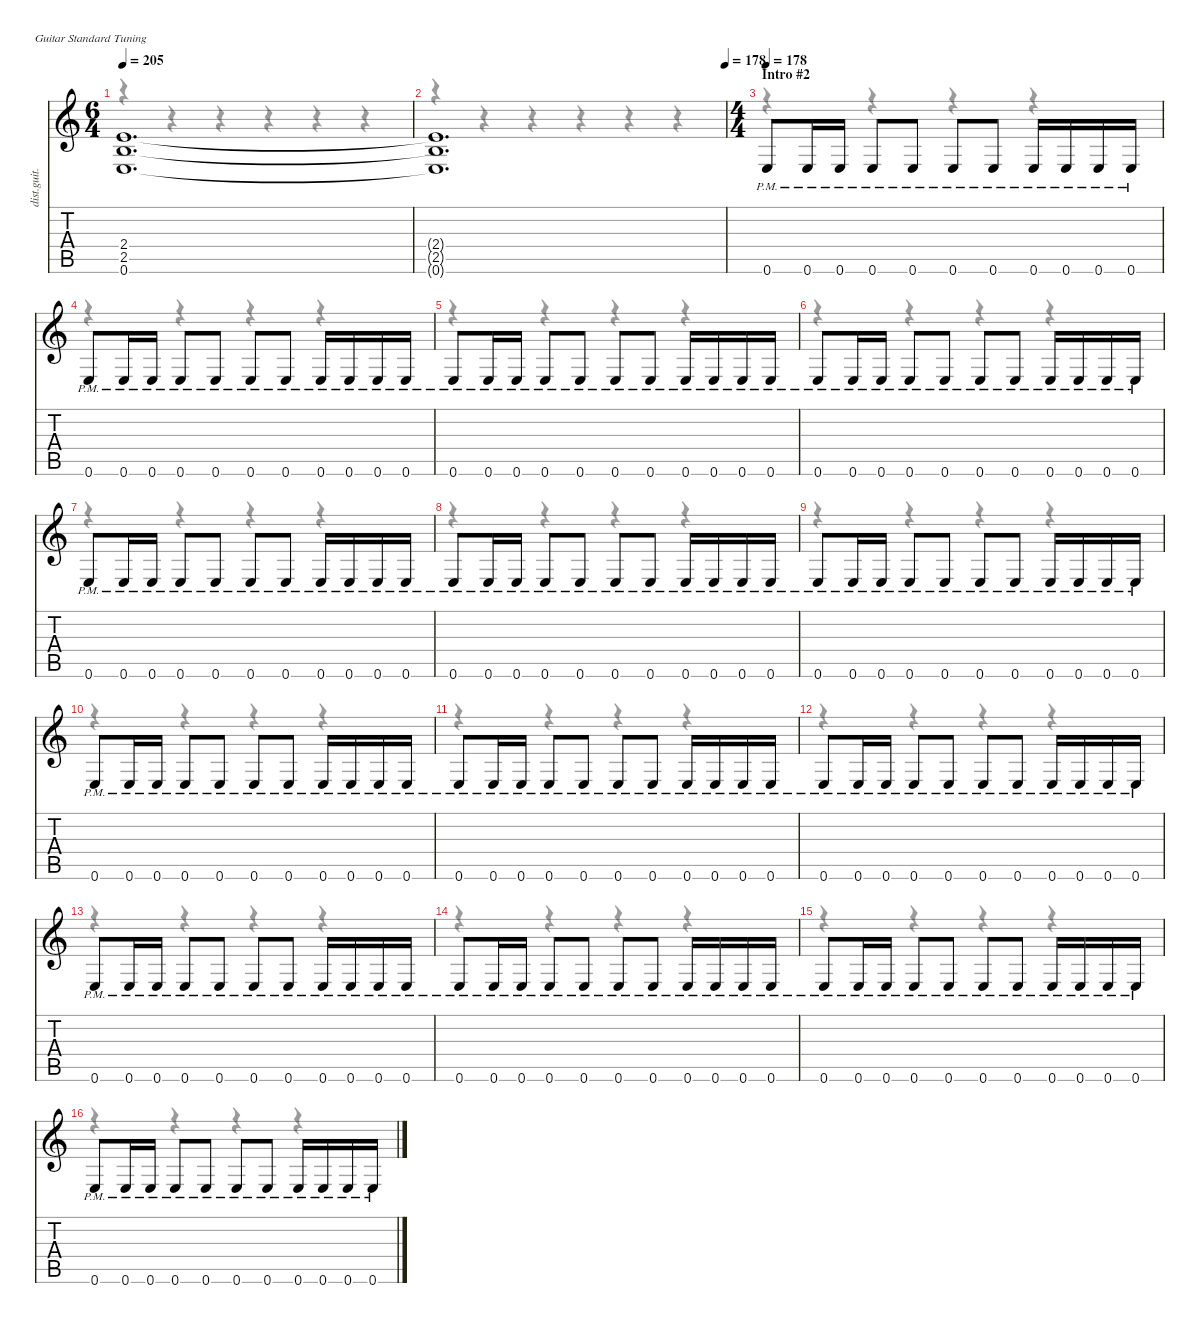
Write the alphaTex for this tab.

\defaultSystemsLayout 4
\hideDynamics
\bracketExtendMode nobrackets
\otherSystemsTrackNameOrientation horizontal
\track ("James Hetfield (Rhythm Guitar)" "dist.guit.") {instrument distortionguitar}
\staff {score tabs}
\tuning (E4 B3 G3 D3 A2 E2)
\voice
\ts (6 4)
\tempo 205
\clef g2
\ks c
(2.4{t} 2.5{t} 0.6{t}).1{d dy f beam Up} |
\tempo (178 1)
(2.4{t} 2.5{t} 0.6{t}).1{d beam Up} |
\ts (4 4)
\beaming (8 2 2 2 2)
\section ("" "Intro #2")
\tempo 178
0.6{pm}.8{beam Up} 0.6{pm}.16{beam Up} 0.6{pm}.16{beam Up} 0.6{pm}.8{beam Up} 0.6{pm}.8{beam Up} 0.6{pm}.8{beam Up} 0.6{pm}.8{beam Up} 0.6{pm}.16{beam Up} 0.6{pm}.16{beam Up} 0.6{pm}.16{beam Up} 0.6{pm}.16{beam Up} |
0.6{pm}.8{beam Up} 0.6{pm}.16{beam Up} 0.6{pm}.16{beam Up} 0.6{pm}.8{beam Up} 0.6{pm}.8{beam Up} 0.6{pm}.8{beam Up} 0.6{pm}.8{beam Up} 0.6{pm}.16{beam Up} 0.6{pm}.16{beam Up} 0.6{pm}.16{beam Up} 0.6{pm}.16{beam Up} |
0.6{pm}.8{beam Up} 0.6{pm}.16{beam Up} 0.6{pm}.16{beam Up} 0.6{pm}.8{beam Up} 0.6{pm}.8{beam Up} 0.6{pm}.8{beam Up} 0.6{pm}.8{beam Up} 0.6{pm}.16{beam Up} 0.6{pm}.16{beam Up} 0.6{pm}.16{beam Up} 0.6{pm}.16{beam Up} |
0.6{pm}.8{beam Up} 0.6{pm}.16{beam Up} 0.6{pm}.16{beam Up} 0.6{pm}.8{beam Up} 0.6{pm}.8{beam Up} 0.6{pm}.8{beam Up} 0.6{pm}.8{beam Up} 0.6{pm}.16{beam Up} 0.6{pm}.16{beam Up} 0.6{pm}.16{beam Up} 0.6{pm}.16{beam Up} |
0.6{pm}.8{beam Up} 0.6{pm}.16{beam Up} 0.6{pm}.16{beam Up} 0.6{pm}.8{beam Up} 0.6{pm}.8{beam Up} 0.6{pm}.8{beam Up} 0.6{pm}.8{beam Up} 0.6{pm}.16{beam Up} 0.6{pm}.16{beam Up} 0.6{pm}.16{beam Up} 0.6{pm}.16{beam Up} |
0.6{pm}.8{beam Up} 0.6{pm}.16{beam Up} 0.6{pm}.16{beam Up} 0.6{pm}.8{beam Up} 0.6{pm}.8{beam Up} 0.6{pm}.8{beam Up} 0.6{pm}.8{beam Up} 0.6{pm}.16{beam Up} 0.6{pm}.16{beam Up} 0.6{pm}.16{beam Up} 0.6{pm}.16{beam Up} |
0.6{pm}.8{beam Up} 0.6{pm}.16{beam Up} 0.6{pm}.16{beam Up} 0.6{pm}.8{beam Up} 0.6{pm}.8{beam Up} 0.6{pm}.8{beam Up} 0.6{pm}.8{beam Up} 0.6{pm}.16{beam Up} 0.6{pm}.16{beam Up} 0.6{pm}.16{beam Up} 0.6{pm}.16{beam Up} |
0.6{pm}.8{beam Up} 0.6{pm}.16{beam Up} 0.6{pm}.16{beam Up} 0.6{pm}.8{beam Up} 0.6{pm}.8{beam Up} 0.6{pm}.8{beam Up} 0.6{pm}.8{beam Up} 0.6{pm}.16{beam Up} 0.6{pm}.16{beam Up} 0.6{pm}.16{beam Up} 0.6{pm}.16{beam Up} |
0.6{pm}.8{beam Up} 0.6{pm}.16{beam Up} 0.6{pm}.16{beam Up} 0.6{pm}.8{beam Up} 0.6{pm}.8{beam Up} 0.6{pm}.8{beam Up} 0.6{pm}.8{beam Up} 0.6{pm}.16{beam Up} 0.6{pm}.16{beam Up} 0.6{pm}.16{beam Up} 0.6{pm}.16{beam Up} |
0.6{pm}.8{beam Up} 0.6{pm}.16{beam Up} 0.6{pm}.16{beam Up} 0.6{pm}.8{beam Up} 0.6{pm}.8{beam Up} 0.6{pm}.8{beam Up} 0.6{pm}.8{beam Up} 0.6{pm}.16{beam Up} 0.6{pm}.16{beam Up} 0.6{pm}.16{beam Up} 0.6{pm}.16{beam Up} |
0.6{pm}.8{beam Up} 0.6{pm}.16{beam Up} 0.6{pm}.16{beam Up} 0.6{pm}.8{beam Up} 0.6{pm}.8{beam Up} 0.6{pm}.8{beam Up} 0.6{pm}.8{beam Up} 0.6{pm}.16{beam Up} 0.6{pm}.16{beam Up} 0.6{pm}.16{beam Up} 0.6{pm}.16{beam Up} |
0.6{pm}.8{beam Up} 0.6{pm}.16{beam Up} 0.6{pm}.16{beam Up} 0.6{pm}.8{beam Up} 0.6{pm}.8{beam Up} 0.6{pm}.8{beam Up} 0.6{pm}.8{beam Up} 0.6{pm}.16{beam Up} 0.6{pm}.16{beam Up} 0.6{pm}.16{beam Up} 0.6{pm}.16{beam Up} |
0.6{pm}.8{beam Up} 0.6{pm}.16{beam Up} 0.6{pm}.16{beam Up} 0.6{pm}.8{beam Up} 0.6{pm}.8{beam Up} 0.6{pm}.8{beam Up} 0.6{pm}.8{beam Up} 0.6{pm}.16{beam Up} 0.6{pm}.16{beam Up} 0.6{pm}.16{beam Up} 0.6{pm}.16{beam Up} |
0.6{pm}.8{beam Up} 0.6{pm}.16{beam Up} 0.6{pm}.16{beam Up} 0.6{pm}.8{beam Up} 0.6{pm}.8{beam Up} 0.6{pm}.8{beam Up} 0.6{pm}.8{beam Up} 0.6{pm}.16{beam Up} 0.6{pm}.16{beam Up} 0.6{pm}.16{beam Up} 0.6{pm}.16{beam Up}
\voice
\clef g2
\ottava regular
\simile none
\ks c
r.4{dy mf beam Down} r.4{beam Down} r.4{beam Down} r.4{beam Down} r.4{beam Down} r.4{beam Down} |
r.4{beam Down} r.4{beam Down} r.4{beam Down} r.4{beam Down} r.4{beam Down} r.4{beam Down} |
r.4{beam Down} r.4{beam Down} r.4{beam Down} r.4{beam Down} |
r.4{beam Down} r.4{beam Down} r.4{beam Down} r.4{beam Down} |
r.4{beam Down} r.4{beam Down} r.4{beam Down} r.4{beam Down} |
r.4{beam Down} r.4{beam Down} r.4{beam Down} r.4{beam Down} |
r.4{beam Down} r.4{beam Down} r.4{beam Down} r.4{beam Down} |
r.4{beam Down} r.4{beam Down} r.4{beam Down} r.4{beam Down} |
r.4{beam Down} r.4{beam Down} r.4{beam Down} r.4{beam Down} |
r.4{beam Down} r.4{beam Down} r.4{beam Down} r.4{beam Down} |
r.4{beam Down} r.4{beam Down} r.4{beam Down} r.4{beam Down} |
r.4{beam Down} r.4{beam Down} r.4{beam Down} r.4{beam Down} |
r.4{beam Down} r.4{beam Down} r.4{beam Down} r.4{beam Down} |
r.4{beam Down} r.4{beam Down} r.4{beam Down} r.4{beam Down} |
r.4{beam Down} r.4{beam Down} r.4{beam Down} r.4{beam Down} |
r.4{beam Down} r.4{beam Down} r.4{beam Down} r.4{beam Down}
